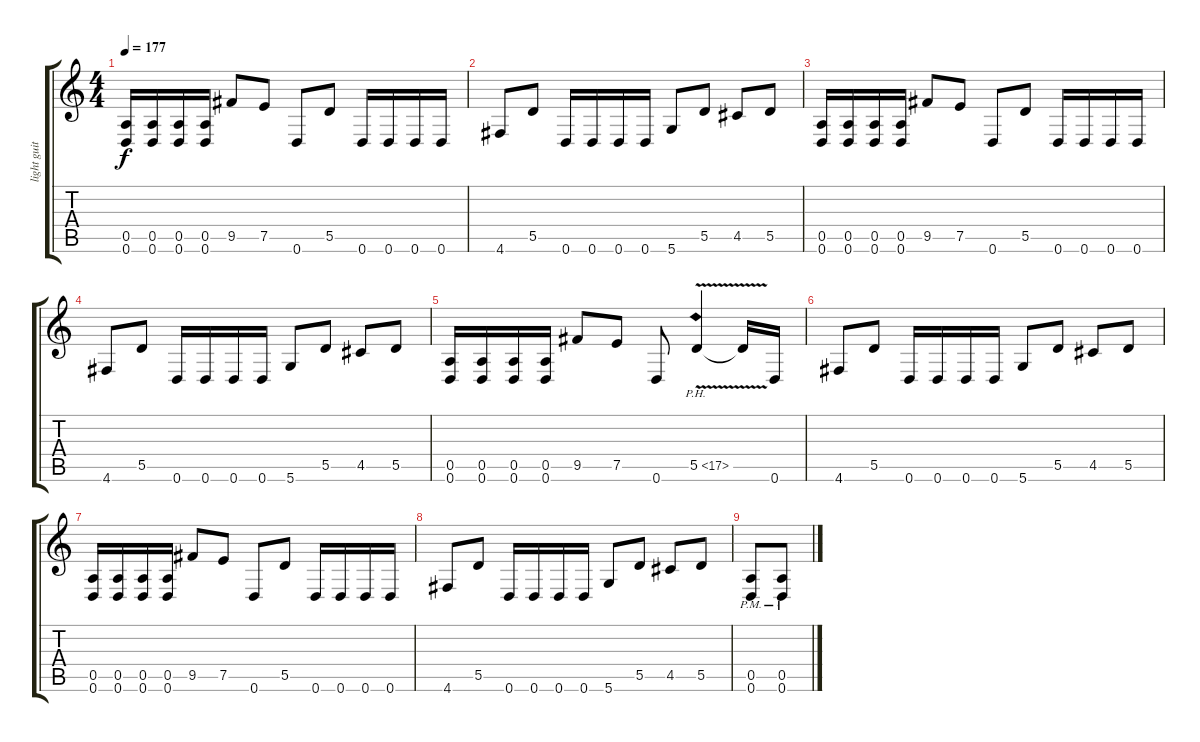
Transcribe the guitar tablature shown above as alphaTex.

\track ("light guitar" "light guit") {instrument distortionguitar}
\staff {score tabs}
\tuning (E4 B3 G3 D3 A2 D2) {hide}
\ts (4 4)
\tempo 177
\clef g2
\ks c
(0.5 0.6).16{dy f} (0.5 0.6).16 (0.5 0.6).16 (0.5 0.6).16 9.5.8 7.5.8 0.6.8 5.5.8 0.6.16 0.6.16 0.6.16 0.6.16 |
4.6.8 5.5.8 0.6.16 0.6.16 0.6.16 0.6.16 5.6.8 5.5.8 4.5.8 5.5.8 |
(0.5 0.6).16 (0.5 0.6).16 (0.5 0.6).16 (0.5 0.6).16 9.5.8 7.5.8 0.6.8 5.5.8 0.6.16 0.6.16 0.6.16 0.6.16 |
4.6.8 5.5.8 0.6.16 0.6.16 0.6.16 0.6.16 5.6.8 5.5.8 4.5.8 5.5.8 |
(0.5 0.6).16 (0.5 0.6).16 (0.5 0.6).16 (0.5 0.6).16 9.5.8 7.5.8 0.6.8 5.5{ph 12 v}.4 5.5{t}.16 0.6.16 |
4.6.8 5.5.8 0.6.16 0.6.16 0.6.16 0.6.16 5.6.8 5.5.8 4.5.8 5.5.8 |
(0.5 0.6).16 (0.5 0.6).16 (0.5 0.6).16 (0.5 0.6).16 9.5.8 7.5.8 0.6.8 5.5.8 0.6.16 0.6.16 0.6.16 0.6.16 |
4.6.8 5.5.8 0.6.16 0.6.16 0.6.16 0.6.16 5.6.8 5.5.8 4.5.8 5.5.8 |
(0.5{pm} 0.6{pm}).8 (0.5{pm} 0.6{pm}).8
